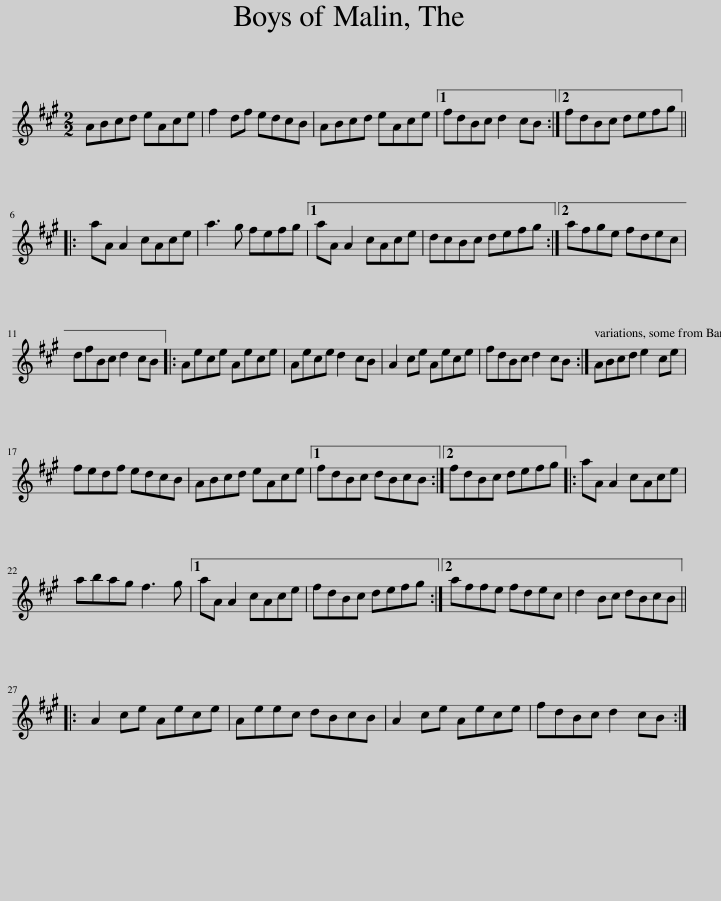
X:1
L:1/8
M:2/2
I:linebreak $
K:A
V:1 treble
V:1
 ABcd eAce | f2 df edcB | ABcd eAce |1 fdBc d2 cB :|2 fdBc defg |:$ %5
 aA A2 cAce | a3 g fefg |1 aA A2 cAce | dcBc defg :|2 afge fdec |$ %10
 dfBc d2 cB |: Aece Aece | Aece d2 cB | A2 ce Aece | fdBc d2 cB :| %15
 ABcd e2 ce |$ fedf edcB | ABcd eAce |1 fdBc dBcB :|2 fdBc defg |: %20
 aA A2 cAce |$ abag f3 g |1 aA A2 cAce | fdBc defg :|2 affe fdec | %25
 d2 Bc dBcB |:$ A2 ce Aece | Aeec dBcB | A2 ce Aece | fdBc d2 cB :| %30
